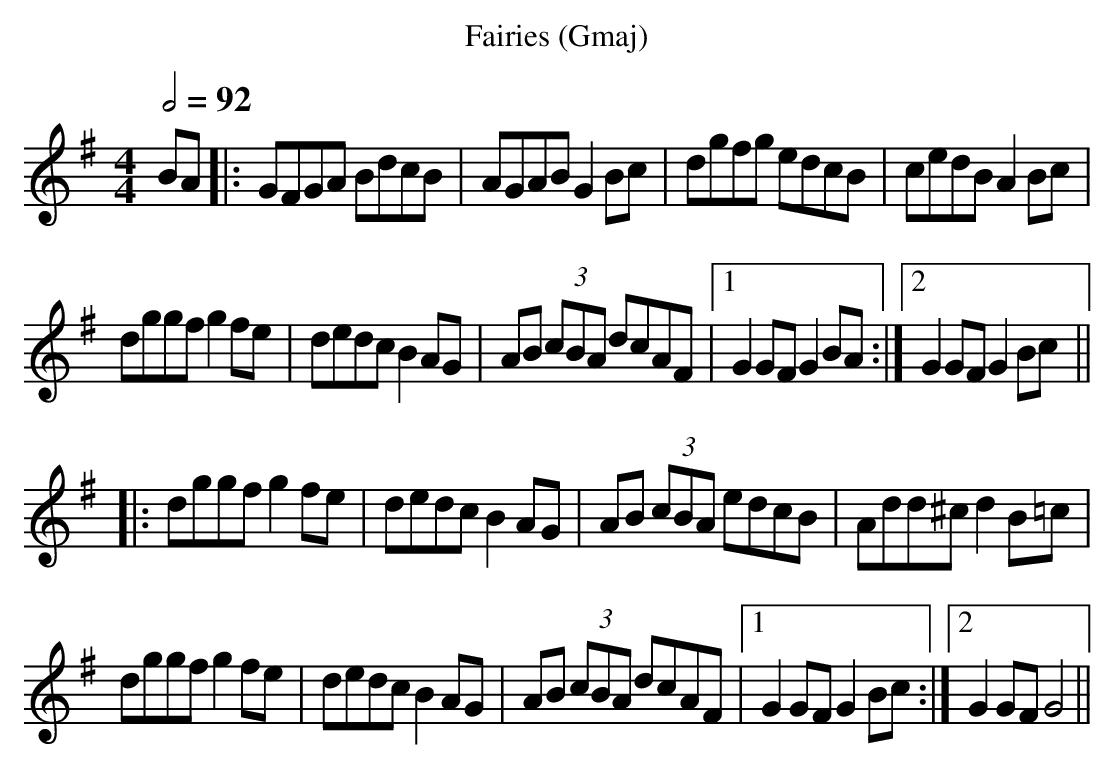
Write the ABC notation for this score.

X:1
T:Fairies (Gmaj)
Q:1/2=92
M:4/4
L:1/8
K:Gmaj
BA|:GFGA BdcB|AGAB G2Bc|dgfg edcB|cedB A2Bc|
dggf g2fe|dedc B2AG|AB (3cBA dcAF|1G2GF G2BA:|2G2GF G2Bc||
|:dggf g2fe|dedc B2AG|AB (3cBA edcB|Add^c d2B=c|
dggf g2fe|dedc B2AG|AB (3cBA dcAF|1G2GF G2Bc:|2G2GF G4||
